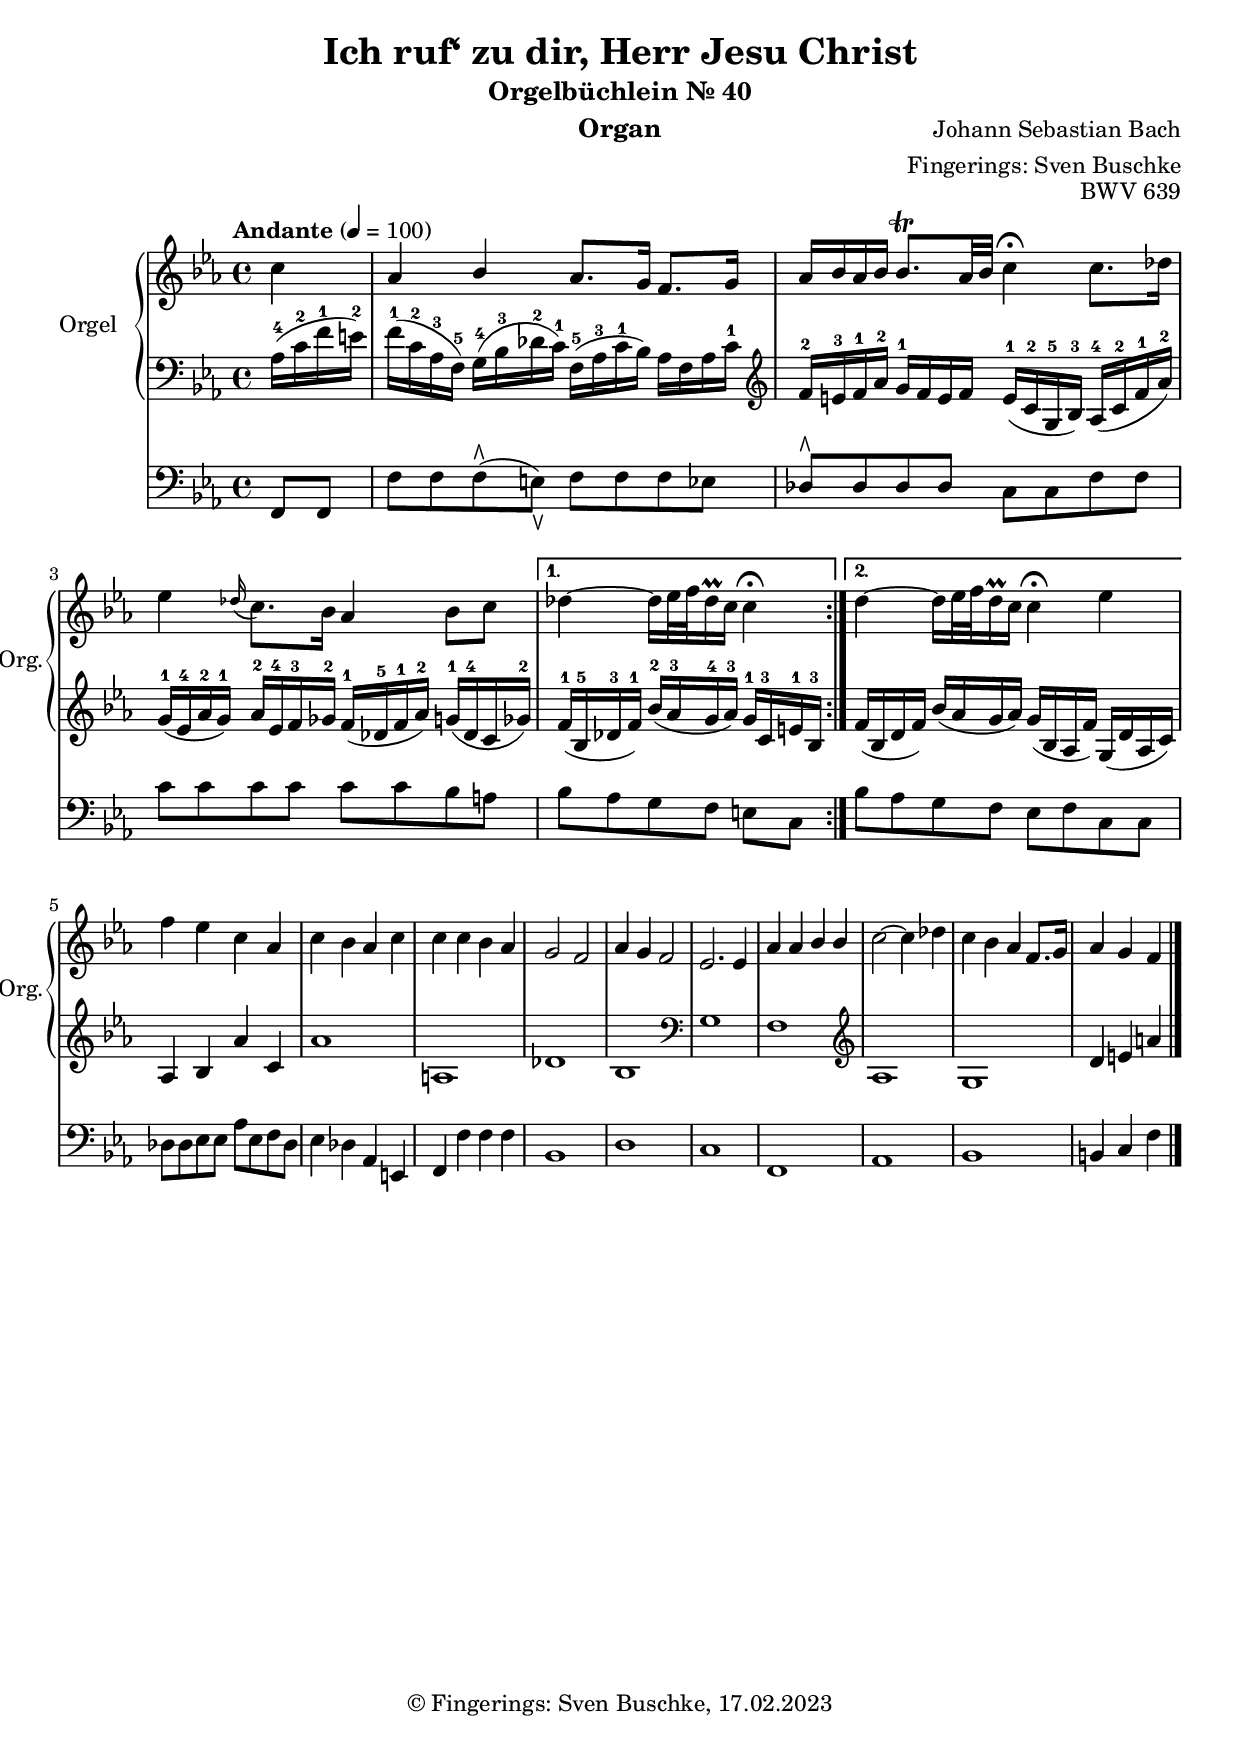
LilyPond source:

\version "2.24.1"
\language "english"

\header {
  dedication = ""
  title = "Ich ruf‘ zu dir, Herr Jesu Christ"
  subtitle = "Orgelbüchlein Nr. 40"
  subsubtitle = ""
  instrument = "Organ"
  composer = "Johann Sebastian Bach"
  arranger = "Fingerings: Sven Buschke"
  poet = ""
  meter = ""
  piece = ""
  opus = "BWV 639"
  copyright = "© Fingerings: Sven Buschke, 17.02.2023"
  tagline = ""
}

\paper {
  #(set-paper-size "a4")
}

\layout {
  \context {
    \Voice
    \consists "Melody_engraver"
    \override Stem #'neutral-direction = #'()
  }
}

global = {
  \key c \minor
  \time 4/4
  \tempo "Andante" 4=100
}

rightA = \relative c'' {
  \global
  % Music follows here.
  \partial 4
  c4|
  af bf af8. g16 f8. g16|
  af16 bf af bf bf8.\trill af32 bf c4\fermata c8. df16|
  ef4 \appoggiatura df16 c8. bf16 af4 bf8 c|
}

rightB = \relative c'' {
  % Music follows here.
  df4 ~ df16 ef32 f df16\prall c c4\fermata|
}

rightC = \relative c'' {
  % Music follows here.
  df4 ~ df16 ef32 f df16\prall c c4\fermata ef|
}

rightD = \relative c'' {
  % Music follows here.
  f4 ef c af|
  c bf af c|
  c c bf af|
  g2 f|
  af4 g f2|
  ef2. ef4
  af af bf bf|
  c2~ c4 df|
  c bf af f8. g16|
  af4 g f
  \bar "|."
}

leftA = \relative c' {
  \global
  % Music follows here.
  \partial 4
  af16-4( c-2 f-1 e-2)|
  f16-1( c-2 af-3 f-5) g-4( bf-3 df-2 c-1) f,-5( af-3 c-1 bf) af f af c-1|
  \clef treble
  f-2 e-3 f-1 af-2 g-1 f e f e-1( c-2 g-5 bf-3) af-4( c-2 f-1 af-2)|
  g-1( ef-4 af-2 g-1) af-2 ef-4 f-3 gf-2 f-1( df-5 f-1 af-2) g-1( df-4 c gf'-2)|
}

leftB = \relative c' {
  % Music follows here.
  f16-1( bf,-5 df-3 f-1) bf-2( af-3 g-4 af-3) g-1 c,-3 e-1 bf-3|
}

leftC = \relative c' {
  % Music follows here.
  f( bf, df f) bf( af g af) g( bf, af f') g,( df' af c)|
}

leftD = \relative c' {
  % Music follows here.
  af4 bf4 af'4 c,4|%af bf af' c,|
  af'1| % f' f c g'|
  a,|% df c|
  df|% df e af, f'|
  bf|
  \clef bass
  g|
  f|
  \clef treble
  af|
  g|
  d'4 e a
}

pedalA = \relative c {
  \global
  % Music follows here.
  \partial 4
  f,8 f|
  f' f f\rtoe( e\ltoe) f f f ef|
  df8\rtoe 8 8 8 c c f f|
  c' c c c c c bf a|
}

pedalB = \relative c {
  % Music follows here.
  bf' af g f e c|
}

pedalC = \relative c {
  % Music follows here.
  bf' af g f e f c c|
}

pedalD = \relative c {
  % Music follows here.
  df8 8 ef8 8 af ef f df|
  ef4 df af e|
  f f' f f|
  bf,1|
  d|
  c|
  f,|
  af|
  bf|
  b4 c f
}

\score {
  <<
    \new PianoStaff \with {
      instrumentName = "Orgel"
      shortInstrumentName = "Org."
    } <<
      \new Staff = "right" \with {
        midiInstrument = "church organ"
      } {\repeat volta 2 {\rightA}  \alternative {{\rightB} {\rightC}} \rightD }
      \new Staff = "left" \with {
        midiInstrument = "church organ"
      } { \clef bass {\repeat volta 2 {\leftA} \alternative {{\leftB}{\leftC}} \leftD} }
    >>
    \new Staff = "pedal" \with {
      midiInstrument = "church organ"
    } { \clef bass {\repeat volta 2 {\pedalA} \alternative {{\pedalB}{\pedalC}} \pedalD} }
  >>
  \layout { }
  \midi { }
}
